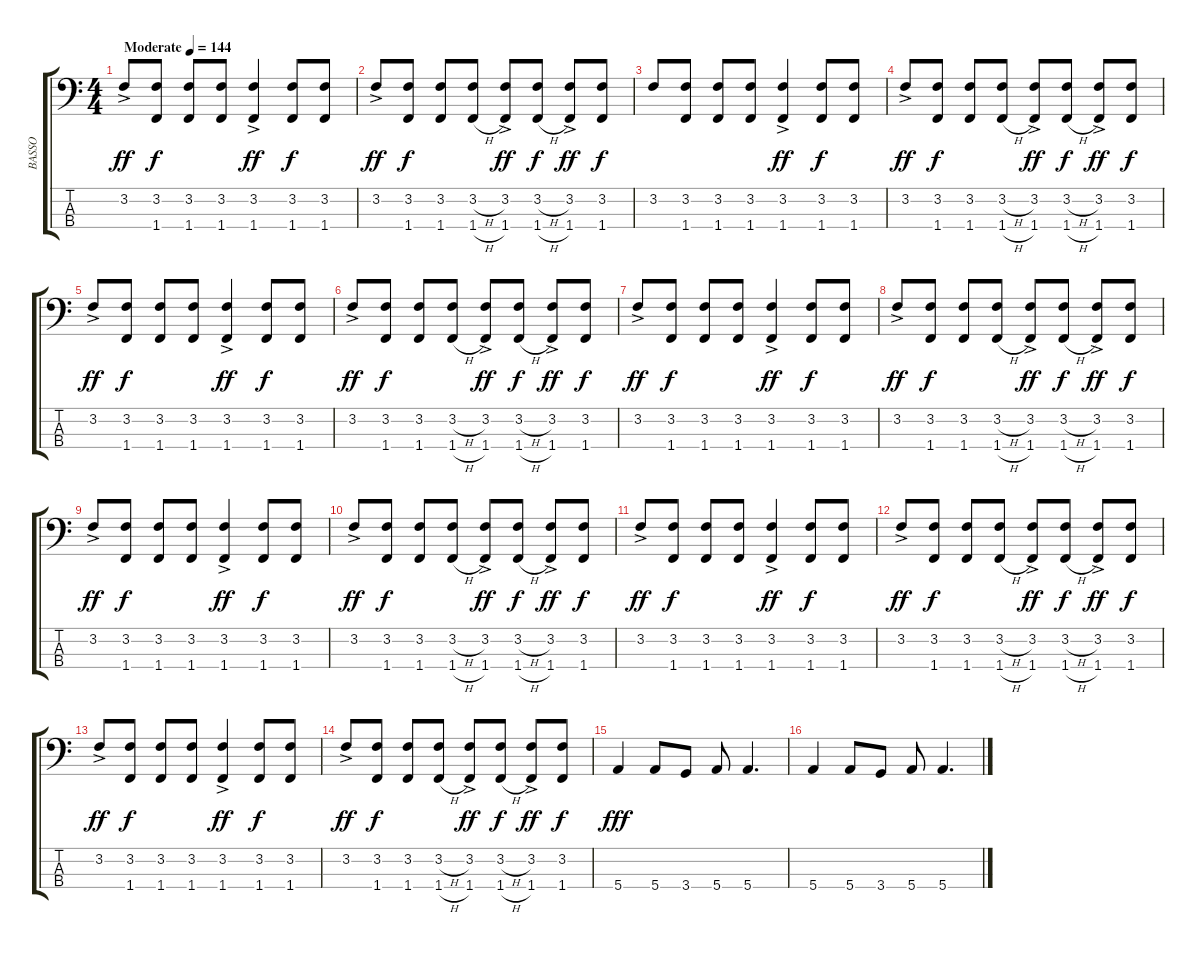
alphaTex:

\track ("BASSO" "BASSO") {instrument electricbassfinger}
\staff {score tabs}
\tuning (G2 D2 A1 E1) {hide}
\ts (4 4)
\tempo (144 "Moderate")
\clef f4
\ks c
3.2{ac}.8{dy ff instrument electricbassfinger} (3.2 1.4).8{dy f} (3.2 1.4).8 (3.2 1.4).8 (3.2 1.4{ac}).4{dy ff} (3.2 1.4).8{dy f} (3.2 1.4).8 |
3.2{ac}.8{dy ff} (3.2 1.4).8{dy f} (3.2 1.4).8 (3.2{h} 1.4{h}).8 (3.2 1.4{ac}).8{dy ff} (3.2{h} 1.4{h}).8{dy f} (3.2 1.4{ac}).8{dy ff} (3.2 1.4).8{dy f} |
3.2.8 (3.2 1.4).8 (3.2 1.4).8 (3.2 1.4).8 (3.2 1.4{ac}).4{dy ff} (3.2 1.4).8{dy f} (3.2 1.4).8 |
3.2{ac}.8{dy ff} (3.2 1.4).8{dy f} (3.2 1.4).8 (3.2{h} 1.4{h}).8 (3.2 1.4{ac}).8{dy ff} (3.2{h} 1.4{h}).8{dy f} (3.2 1.4{ac}).8{dy ff} (3.2 1.4).8{dy f} |
3.2{ac}.8{dy ff} (3.2 1.4).8{dy f} (3.2 1.4).8 (3.2 1.4).8 (3.2 1.4{ac}).4{dy ff} (3.2 1.4).8{dy f} (3.2 1.4).8 |
3.2{ac}.8{dy ff} (3.2 1.4).8{dy f} (3.2 1.4).8 (3.2{h} 1.4{h}).8 (3.2 1.4{ac}).8{dy ff} (3.2{h} 1.4{h}).8{dy f} (3.2 1.4{ac}).8{dy ff} (3.2 1.4).8{dy f} |
3.2{ac}.8{dy ff} (3.2 1.4).8{dy f} (3.2 1.4).8 (3.2 1.4).8 (3.2 1.4{ac}).4{dy ff} (3.2 1.4).8{dy f} (3.2 1.4).8 |
3.2{ac}.8{dy ff} (3.2 1.4).8{dy f} (3.2 1.4).8 (3.2{h} 1.4{h}).8 (3.2 1.4{ac}).8{dy ff} (3.2{h} 1.4{h}).8{dy f} (3.2 1.4{ac}).8{dy ff} (3.2 1.4).8{dy f} |
3.2{ac}.8{dy ff} (3.2 1.4).8{dy f} (3.2 1.4).8 (3.2 1.4).8 (3.2 1.4{ac}).4{dy ff} (3.2 1.4).8{dy f} (3.2 1.4).8 |
3.2{ac}.8{dy ff} (3.2 1.4).8{dy f} (3.2 1.4).8 (3.2{h} 1.4{h}).8 (3.2 1.4{ac}).8{dy ff} (3.2{h} 1.4{h}).8{dy f} (3.2 1.4{ac}).8{dy ff} (3.2 1.4).8{dy f} |
3.2{ac}.8{dy ff} (3.2 1.4).8{dy f} (3.2 1.4).8 (3.2 1.4).8 (3.2 1.4{ac}).4{dy ff} (3.2 1.4).8{dy f} (3.2 1.4).8 |
3.2{ac}.8{dy ff} (3.2 1.4).8{dy f} (3.2 1.4).8 (3.2{h} 1.4{h}).8 (3.2 1.4{ac}).8{dy ff} (3.2{h} 1.4{h}).8{dy f} (3.2 1.4{ac}).8{dy ff} (3.2 1.4).8{dy f} |
3.2{ac}.8{dy ff} (3.2 1.4).8{dy f} (3.2 1.4).8 (3.2 1.4).8 (3.2 1.4{ac}).4{dy ff} (3.2 1.4).8{dy f} (3.2 1.4).8 |
3.2{ac}.8{dy ff} (3.2 1.4).8{dy f} (3.2 1.4).8 (3.2{h} 1.4{h}).8 (3.2 1.4{ac}).8{dy ff} (3.2{h} 1.4{h}).8{dy f} (3.2 1.4{ac}).8{dy ff} (3.2 1.4).8{dy f} |
5.4.4{dy fff} 5.4.8 3.4.8 5.4.8 5.4.4{d} |
5.4.4 5.4.8 3.4.8 5.4.8 5.4.4{d}
